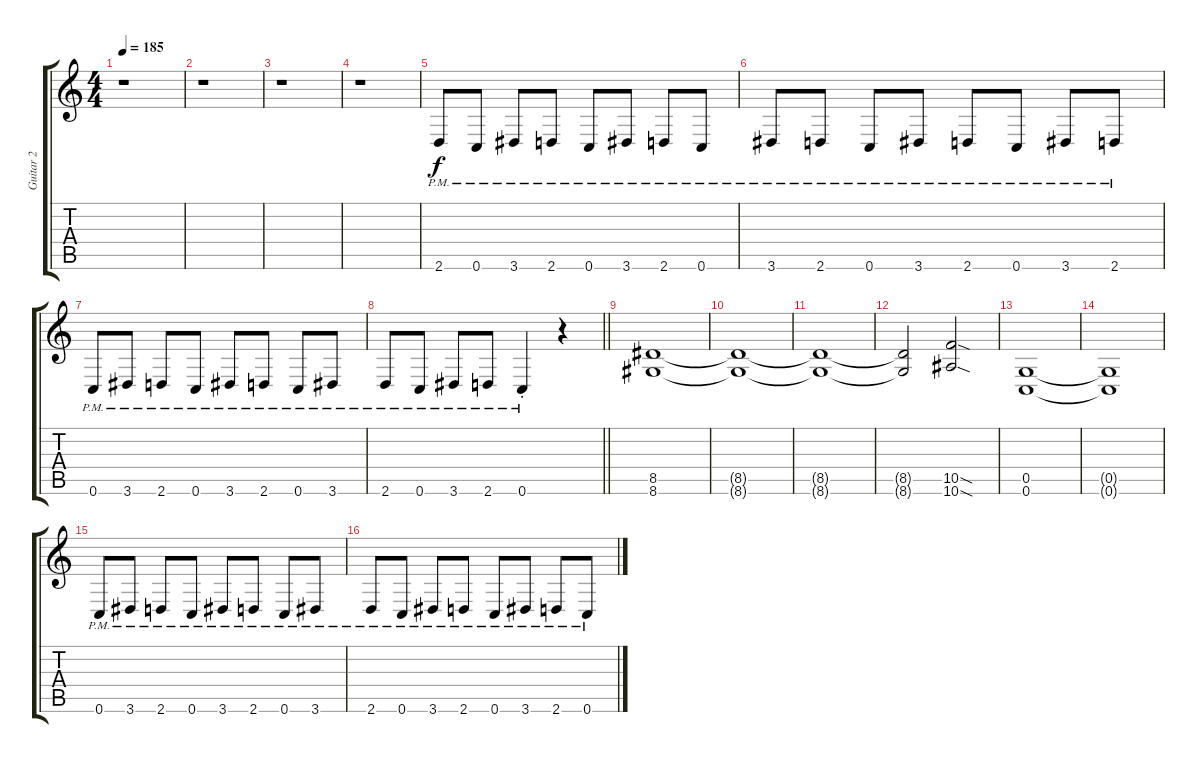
\track ("Guitar 2" "Guitar 2") {instrument overdrivenguitar}
\staff {score tabs}
\tuning (D4 A3 F3 C3 G2 C2) {hide}
\ts (4 4)
\tempo 185
\clef g2
\ks c
r.1{dy f instrument overdrivenguitar} |
r.1 |
r.1 |
r.1 |
2.6{pm}.8 0.6{pm}.8 3.6{pm}.8 2.6{pm}.8 0.6{pm}.8 3.6{pm}.8 2.6{pm}.8 0.6{pm}.8 |
3.6{pm}.8 2.6{pm}.8 0.6{pm}.8 3.6{pm}.8 2.6{pm}.8 0.6{pm}.8 3.6{pm}.8 2.6{pm}.8 |
0.6{pm}.8 3.6{pm}.8 2.6{pm}.8 0.6{pm}.8 3.6{pm}.8 2.6{pm}.8 0.6{pm}.8 3.6{pm}.8 |
\barLineRight lightlight
2.6{pm}.8 0.6{pm}.8 3.6{pm}.8 2.6{pm}.8 0.6{pm st}.4 r.4 |
(8.5 8.6).1 |
(8.5{t} 8.6{t}).1 |
(8.5{t} 8.6{t}).1 |
(8.5{t} 8.6{t}).2 (10.5{sod} 10.6{sod}).2 |
(0.5 0.6).1 |
(0.5{t} 0.6{t}).1 |
0.6{pm}.8 3.6{pm}.8 2.6{pm}.8 0.6{pm}.8 3.6{pm}.8 2.6{pm}.8 0.6{pm}.8 3.6{pm}.8 |
2.6{pm}.8 0.6{pm}.8 3.6{pm}.8 2.6{pm}.8 0.6{pm}.8 3.6{pm}.8 2.6{pm}.8 0.6{pm}.8
